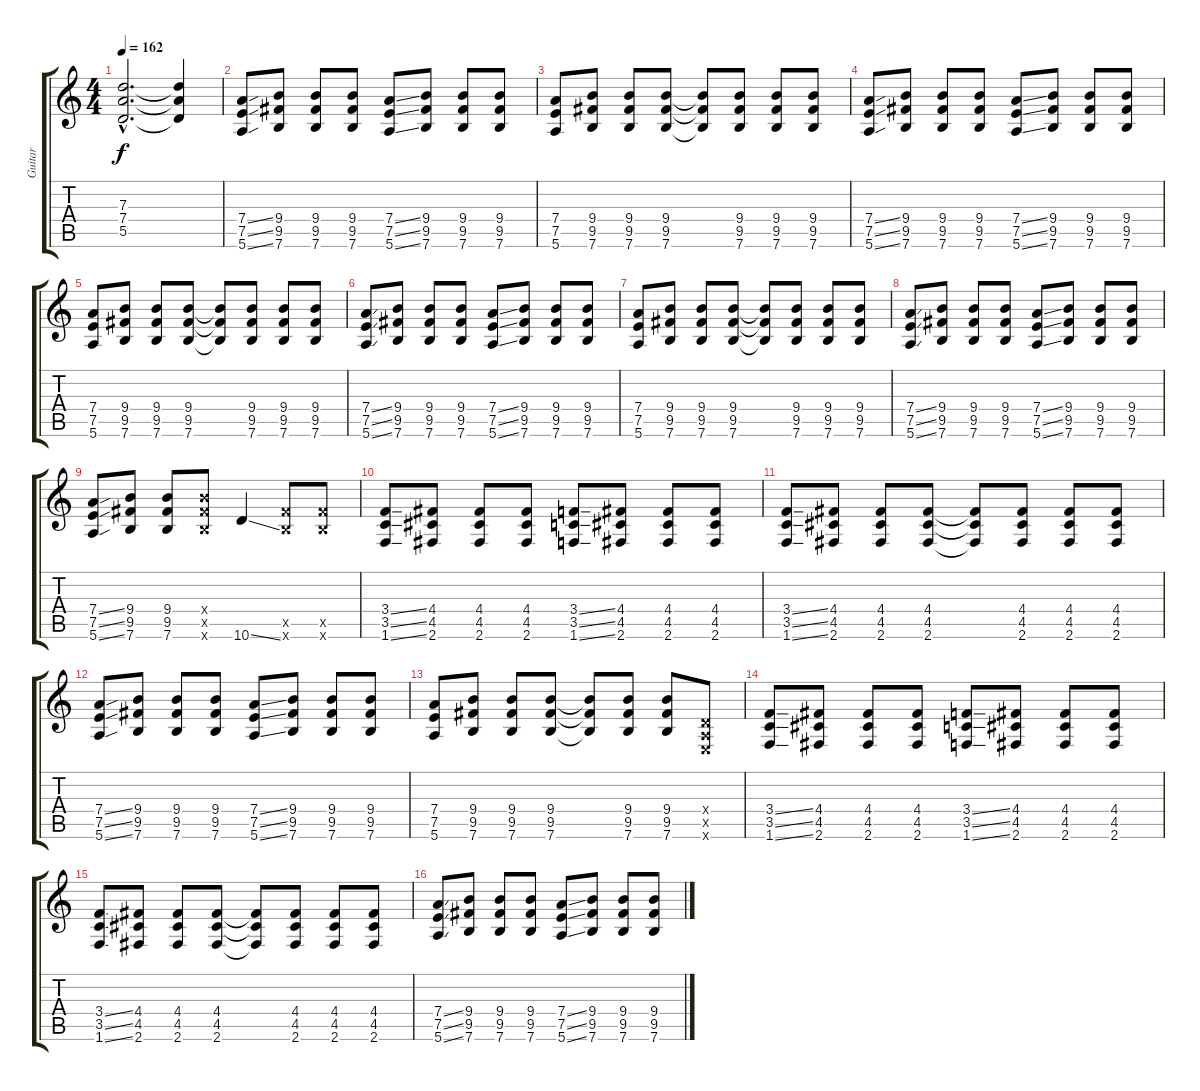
\track ("Guitar" "Guitar") {instrument distortionguitar}
\staff {score tabs}
\tuning (E4 B3 G3 D3 A2 E2) {hide}
\ts (4 4)
\tempo 162
\clef g2
\ks c
(7.3{hac t} 7.4{hac t} 5.5{hac t}).2{d dy f} (7.3{t} 7.4{t} 5.5{t}).4 |
(7.4{ss} 7.5{ss} 5.6{ss}).8 (9.4 9.5 7.6).8 (9.4 9.5 7.6).8 (9.4 9.5 7.6).8 (7.4{ss} 7.5{ss} 5.6{ss}).8 (9.4 9.5 7.6).8 (9.4 9.5 7.6).8 (9.4 9.5 7.6).8 |
(7.4 7.5 5.6).8 (9.4 9.5 7.6).8 (9.4 9.5 7.6).8 (9.4 9.5 7.6).8 (9.4{t} 9.5{t} 7.6{t}).8 (9.4 9.5 7.6).8 (9.4 9.5 7.6).8 (9.4 9.5 7.6).8 |
(7.4{ss} 7.5{ss} 5.6{ss}).8 (9.4 9.5 7.6).8 (9.4 9.5 7.6).8 (9.4 9.5 7.6).8 (7.4{ss} 7.5{ss} 5.6{ss}).8 (9.4 9.5 7.6).8 (9.4 9.5 7.6).8 (9.4 9.5 7.6).8 |
(7.4 7.5 5.6).8 (9.4 9.5 7.6).8 (9.4 9.5 7.6).8 (9.4 9.5 7.6).8 (9.4{t} 9.5{t} 7.6{t}).8 (9.4 9.5 7.6).8 (9.4 9.5 7.6).8 (9.4 9.5 7.6).8 |
(7.4{ss} 7.5{ss} 5.6{ss}).8 (9.4 9.5 7.6).8 (9.4 9.5 7.6).8 (9.4 9.5 7.6).8 (7.4{ss} 7.5{ss} 5.6{ss}).8 (9.4 9.5 7.6).8 (9.4 9.5 7.6).8 (9.4 9.5 7.6).8 |
(7.4 7.5 5.6).8 (9.4 9.5 7.6).8 (9.4 9.5 7.6).8 (9.4 9.5 7.6).8 (9.4{t} 9.5{t} 7.6{t}).8 (9.4 9.5 7.6).8 (9.4 9.5 7.6).8 (9.4 9.5 7.6).8 |
(7.4{ss} 7.5{ss} 5.6{ss}).8 (9.4 9.5 7.6).8 (9.4 9.5 7.6).8 (9.4 9.5 7.6).8 (7.4{ss} 7.5{ss} 5.6{ss}).8 (9.4 9.5 7.6).8 (9.4 9.5 7.6).8 (9.4 9.5 7.6).8 |
(7.4{ss} 7.5{ss} 5.6{ss}).8 (9.4 9.5 7.6).8 (9.4 9.5 7.6).8 (9.4{x} 9.5{x} 7.6{x}).8 10.6{ss}.4 (9.5{x} 7.6{x}).8 (9.5{x} 7.6{x}).8 |
(3.4{ss} 3.5{ss} 1.6{ss}).8 (4.4 4.5 2.6).8 (4.4 4.5 2.6).8 (4.4 4.5 2.6).8 (3.4{ss} 3.5{ss} 1.6{ss}).8 (4.4 4.5 2.6).8 (4.4 4.5 2.6).8 (4.4 4.5 2.6).8 |
(3.4{ss} 3.5{ss} 1.6{ss}).8 (4.4 4.5 2.6).8 (4.4 4.5 2.6).8 (4.4 4.5 2.6).8 (4.4{t} 4.5{t} 2.6{t}).8 (4.4 4.5 2.6).8 (4.4 4.5 2.6).8 (4.4 4.5 2.6).8 |
(7.4{ss} 7.5{ss} 5.6{ss}).8 (9.4 9.5 7.6).8 (9.4 9.5 7.6).8 (9.4 9.5 7.6).8 (7.4{ss} 7.5{ss} 5.6{ss}).8 (9.4 9.5 7.6).8 (9.4 9.5 7.6).8 (9.4 9.5 7.6).8 |
(7.4 7.5 5.6).8 (9.4 9.5 7.6).8 (9.4 9.5 7.6).8 (9.4 9.5 7.6).8 (9.4{t} 9.5{t} 7.6{t}).8 (9.4 9.5 7.6).8 (9.4 9.5 7.6).8 (0.4{x} 0.5{x} 0.6{x}).8 |
(3.4{ss} 3.5{ss} 1.6{ss}).8 (4.4 4.5 2.6).8 (4.4 4.5 2.6).8 (4.4 4.5 2.6).8 (3.4{ss} 3.5{ss} 1.6{ss}).8 (4.4 4.5 2.6).8 (4.4 4.5 2.6).8 (4.4 4.5 2.6).8 |
(3.4{ss} 3.5{ss} 1.6{ss}).8 (4.4 4.5 2.6).8 (4.4 4.5 2.6).8 (4.4 4.5 2.6).8 (4.4{t} 4.5{t} 2.6{t}).8 (4.4 4.5 2.6).8 (4.4 4.5 2.6).8 (4.4 4.5 2.6).8 |
(7.4{ss} 7.5{ss} 5.6{ss}).8 (9.4 9.5 7.6).8 (9.4 9.5 7.6).8 (9.4 9.5 7.6).8 (7.4{ss} 7.5{ss} 5.6{ss}).8 (9.4 9.5 7.6).8 (9.4 9.5 7.6).8 (9.4 9.5 7.6).8
